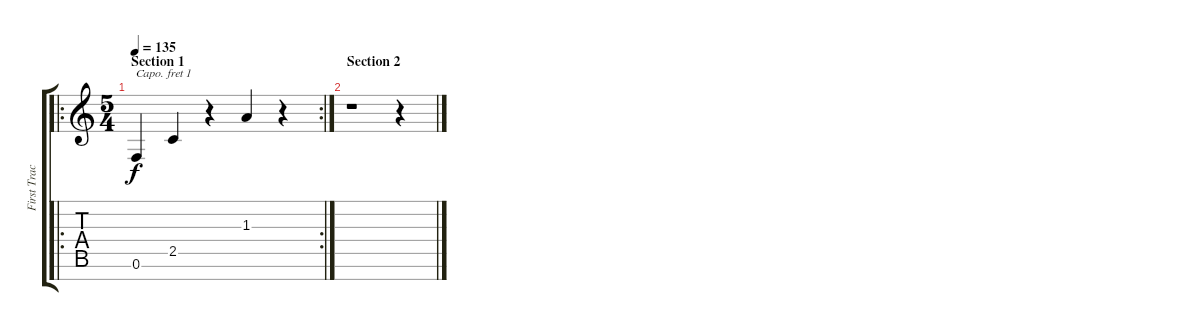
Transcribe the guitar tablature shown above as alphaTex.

\track ("First Track" "First Trac") {instrument overdrivenguitar}
\staff {score tabs}
\capo 1
\tuning (E4 B3 G3 D3 A2 E2 B1) {hide}
\ro
\rc 2
\ts (5 4)
\section ("" "Section 1")
\tempo 135
\clef g2
\ks c
0.6.4{dy f instrument overdrivenguitar} 2.5.4 r.4 1.3.4 r.4 |
\section ("" "Section 2")
r.1 r.4
